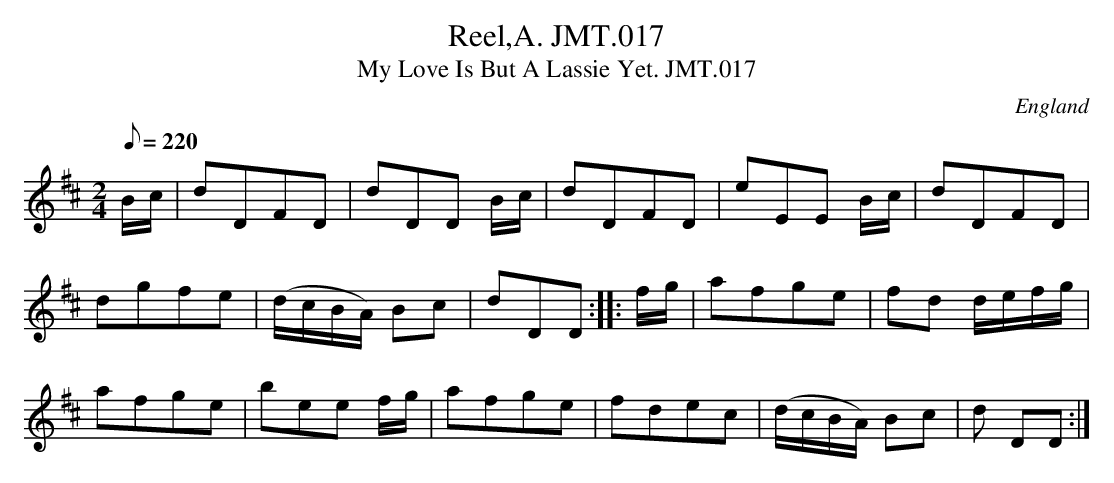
X:1
T:Reel,A. JMT.017
T:My Love Is But A Lassie Yet. JMT.017
M:2/4
L:1/8
Q:220
O:England
K:D
B/c/| dDFD| dDD B/c/| dDFD| eEE B/c/| dDFD|! dgfe| (d/c/B/A/) Bc| dDD:|
|:f/g/| afge| fd d/e/f/g/|! afge| bee f/g/| afge| fdec| (d/c/B/A/) Bc| d
DD
:|]
